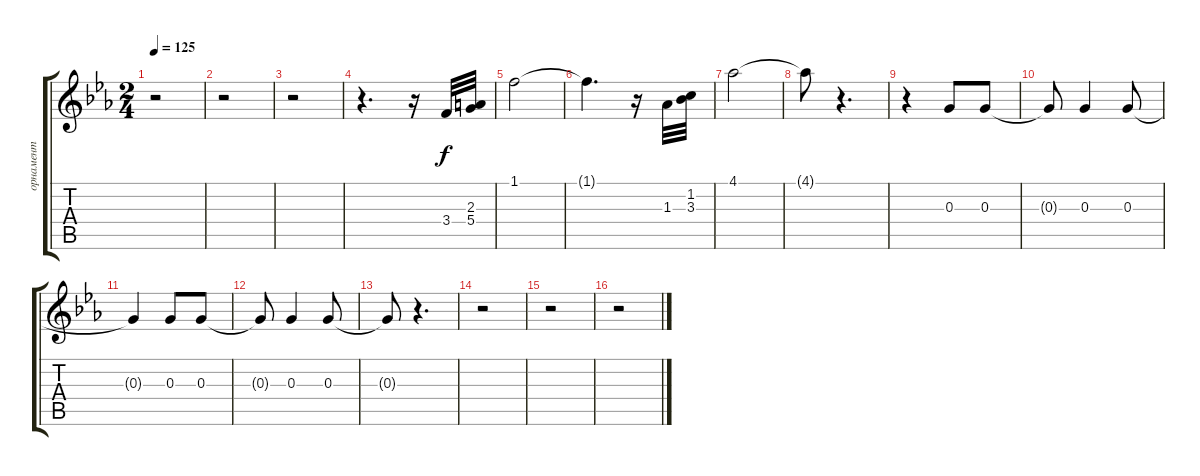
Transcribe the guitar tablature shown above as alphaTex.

\track ("орнамент" "орнамент") {instrument electricguitarjazz}
\staff {score tabs}
\tuning (E4 B3 G3 D3 A2 E2) {hide}
\ts (2 4)
\tempo 125
\clef g2
\ks cminor
r.2{dy f} |
r.2 |
r.2 |
r.4{d} r.16 3.4.32 (2.3 5.4).32 |
1.1.2 |
1.1{t}.4{d} r.16 1.3.32 (1.2 3.3).32 |
4.1.2 |
4.1{t}.8 r.4{d} |
r.4 0.3.8 0.3.8 |
0.3{t}.8 0.3.4 0.3.8 |
0.3{t}.4 0.3.8 0.3.8 |
0.3{t}.8 0.3.4 0.3.8 |
0.3{t}.8 r.4{d} |
r.2 |
r.2 |
r.2
